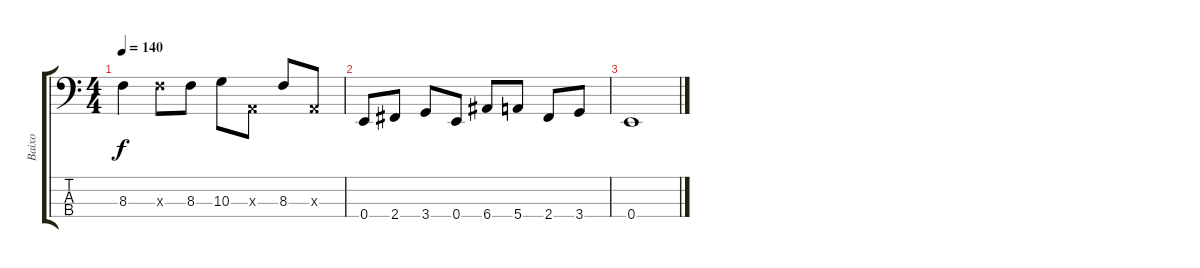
\track ("Baixo" "Baixo") {instrument electricbassfinger}
\staff {score tabs}
\tuning (G2 D2 A1 E1) {hide}
\ts (4 4)
\tempo 140
\clef f4
\ks c
8.3.4{dy f} 8.3{x}.8 8.3.8 10.3.8 0.3{x}.8 8.3.8 0.3{x}.8 |
0.4.8 2.4.8 3.4.8 0.4.8 6.4.8 5.4.8 2.4.8 3.4.8 |
0.4.1
